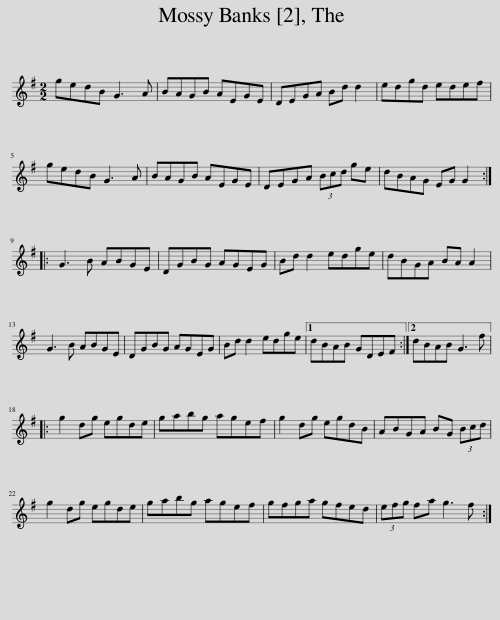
X:1
L:1/8
M:2/2
I:linebreak $
K:G
V:1 treble
V:1
 gedB G3 A | BAGB AEGE | DEGA Bd d2 | edgd edef |$ gedB G3 A | %5
 BAGB AEGE | DEGA (3Bcd ge | dBAG EG G2 ::$ G3 B ABGE | DGBG AGEG | %10
 Bd d2 edge | dBGA BA A2 |$ G3 B ABGE | DGBG AGEG | Bd d2 edge |1 %15
 dBAB GDEF :|2 dBAB G3 f |:$ g2 dg egde | gabg agef | g2 dg egdB | %20
 ABGA BG (3Bcd |$ g2 dg egde | gabg agef | gfga gfed | (3efg fa g3 f :| %25
